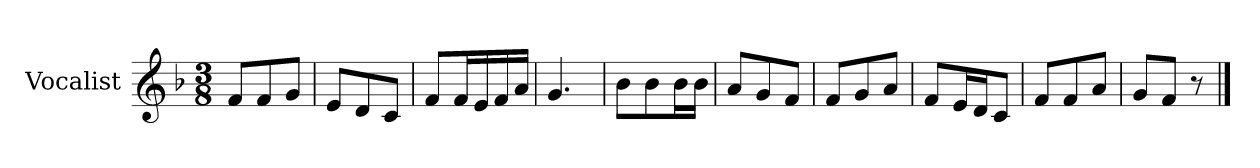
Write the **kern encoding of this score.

**kern
*part1
*staff1
*I"Vocalist
*k[b-]
*F:
*M3/8
=
8fL
8f
8gJ
=1
8eL
8d
8cJ
=2
8fL
16fL
16e
16f
16aJJ
=3
4.g
=4
8b-L
8b-
16b-L
16b-JJ
=5
8aL
8g
8fJ
=6
8fL
8g
8aJ
=7
8fL
16eL
16dJ
8cJ
=8
8fL
8f
8aJ
=9
8gL
8fJ
8r
==
*-
